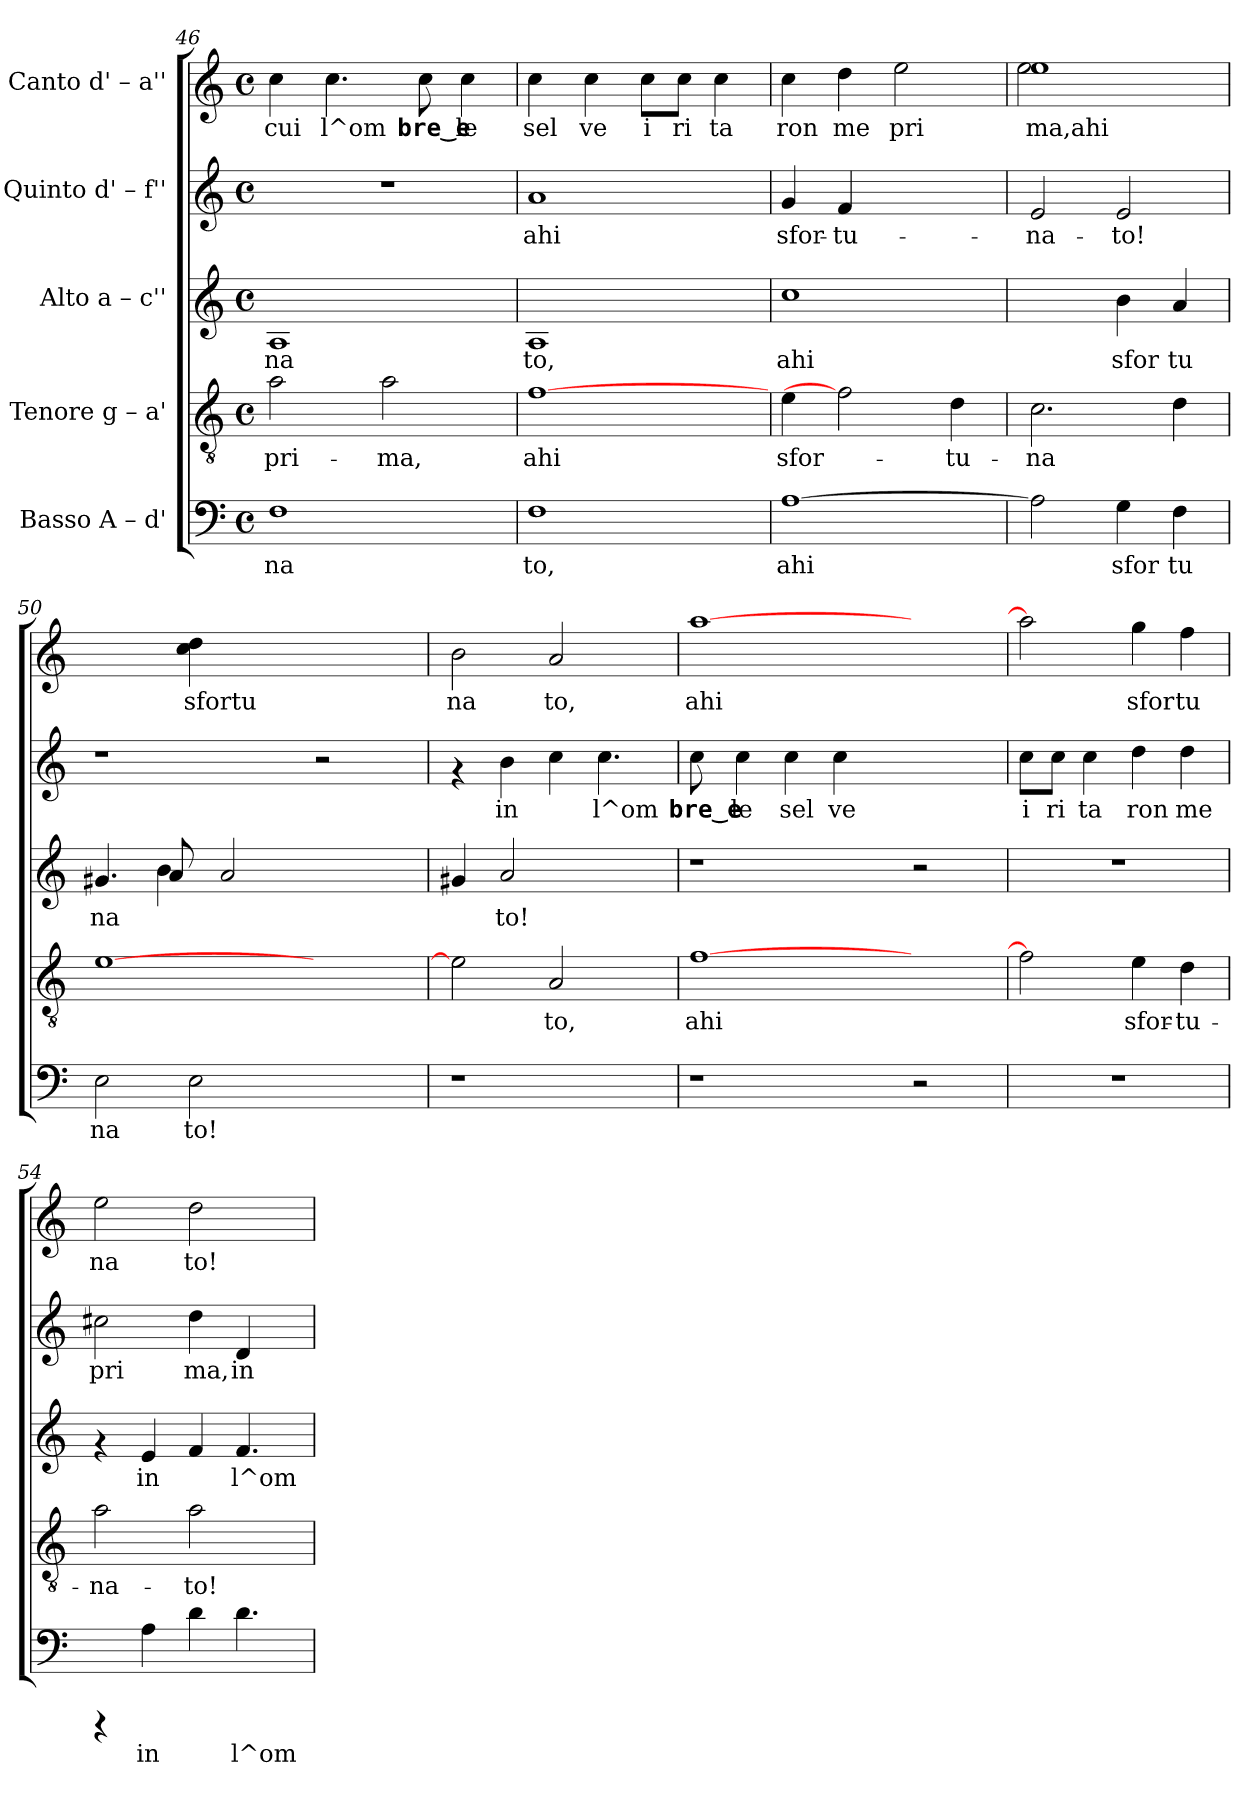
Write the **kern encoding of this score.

**kern	**text	**kern	**text	**kern	**text	**kern	**text	**kern	**text
*part5	*part5	*part4	*part4	*part3	*part3	*part2	*part2	*part1	*part1
*staff5	*staff5	*staff4	*staff4	*staff3	*staff3	*staff2	*staff2	*staff1	*staff1
*I"Basso  A – d'	*	*I"Tenore  g – a'	*	*I"Alto  a – c''	*	*I"Quinto  d' – f''	*	*I"Canto  d' – a''	*
*clefF4	*	*clefGv2	*	*clefG2	*	*clefG2	*	*clefG2	*
*k[]	*	*k[]	*	*k[]	*	*k[]	*	*k[]	*
*C:	*	*C:	*	*C:	*	*C:	*	*C:	*
*M4/4	*	*M4/4	*	*M4/4	*	*M4/4	*	*M4/4	*
*met(c)	*	*met(c)	*	*met(c)	*	*met(c)	*	*met(c)	*
=46	=46	=46	=46	=46	=46	=46	=46	=46	=46
!	!LO:LY:b:cj	!	!LO:LY:b:cj	!	!LO:LY:b:rj	!	!	!	!LO:LY:b:cj
1F	na	2a\	pri-	1A	na	1r	.	4cc\	cui
!	!	!	!	!	!	!	!	!	!LO:LY:b:cj
.	.	.	.	.	.	.	.	4.cc\	l^om
!	!	!	!LO:LY:b:cj	!	!	!	!	!	!
.	.	2a\	-ma,	.	.	.	.	.	.
!	!	!	!	!	!	!	!	!	!LO:LY:b:cj
.	.	.	.	.	.	.	.	8cc\	bre‿e
!	!	!	!	!	!	!	!	!	!LO:LY:b:cj
.	.	.	.	.	.	.	.	4cc\	le
=47	=47	=47	=47	=47	=47	=47	=47	=47	=47
!	!LO:LY:b:cj	!	!LO:LY:b:cj	!	!LO:LY:b:rj	!	!LO:LY:b:rj	!	!LO:LY:b:cj
1F	to,	[1f	ahi	1A	to,	1a	ahi	4cc\	sel
!	!	!	!	!	!	!	!	!	!LO:LY:b:cj
.	.	.	.	.	.	.	.	4cc\	ve
!	!	!	!	!	!	!	!	!	!LO:LY:b:cj
.	.	.	.	.	.	.	.	8cc\L	i
!	!	!	!	!	!	!	!	!	!LO:LY:b:cj
.	.	.	.	.	.	.	.	8cc\J	ri
!	!	!	!	!	!	!	!	!	!LO:LY:b:cj
.	.	.	.	.	.	.	.	4cc\	ta
=48	=48	=48	=48	=48	=48	=48	=48	=48	=48
!	!LO:LY:b:cj	!	!LO:LY:b:cj	!	!LO:LY:b:rj	!	!LO:LY:b:rj	!	!LO:LY:b:cj
[1A	ahi	4e\	sfor-	1cc	ahi	4g/	sfor-	4cc\	ron
!	!	!	!	!	!	!	!LO:LY:b:rj	!	!LO:LY:b:cj
.	.	2f]	.	.	.	4f/	-tu-	4dd\	me
!	!	!	!	!	!	!	!	!	!LO:LY:b:cj
.	.	.	.	.	.	2ryy	.	2ee\	pri
!	!	!	!LO:LY:b:cj	!	!	!	!	!	!
.	.	4d\	-tu-	.	.	.	.	.	.
=49	=49	=49	=49	=49	=49	=49	=49	=49	=49
!	!	!	!LO:LY:b:cj	!	!	!	!LO:LY:b:rj	!	!LO:LY:b:cj
*	*	*	*	*	*	*	*	*^	*
2A]	.	2.c\	-na-	2ryy	.	2e/	-na-	1ee	2ee\	ma,ahi
!	!LO:LY:b:cj	!	!	!	!LO:LY:b:rj	!	!LO:LY:b:rj	!	!	!
4G\	sfor	.	.	4b\	sfor	2e/	-to!	.	2ryy	.
!	!LO:LY:b:cj	!	!LO:LY:b:cj	!	!LO:LY:b:rj	!	!	!	!	!
4F\	tu	4d\	--	4a/	tu	.	.	.	.	.
*	*	*	*	*	*	*	*	*v	*v	*
!!LO:PB:g=z
=50	=50	=50	=50	=50	=50	=50	=50	=50	=50
!	!LO:LY:b:cj	!	!LO:LY:b:cj	!	!LO:LY:b:rj	!	!	!	!
*	*	*	*	*^	*	*	*	*	*
2E\	na	[1e	--	4.g#X/	4.ryy	na-	1r	.	2ryy	.
!	!	!	!	!	!	!LO:LY:b:rj	!	!	!	!
.	.	.	.	4b\	8a/	--	.	.	.	.
!	!LO:LY:b:cj	!	!	!	!	!	!	!	!	!LO:LY:b:cj
2E\	to!	.	.	.	4.ryy	.	.	.	4dd\ 4cc\	sfortu
!	!	!	!	!	!	!LO:LY:b:rj	!	!	!	!
.	.	.	.	2a/	.	--	.	.	.	.
.	.	.	.	.	.	.	.	.	2.ryy	.
.	.	.	.	.	2ryy	.	.	.	.	.
2ryy	.	2ryy	.	.	.	.	2r	.	.	.
.	.	.	.	4.ryy	.	.	.	.	.	.
.	.	.	.	.	8ryy	.	.	.	.	.
=51	=51	=51	=51	=51	=51	=51	=51	=51	=51	=51
!	!	!	!	!	!	!LO:LY:b:rj	!	!	!	!LO:LY:b:cj
*	*	*	*	*v	*v	*	*	*	*	*
1r	.	2e]	.	4g#X/	--	4rf	.	2b\	na
!	!	!	!	!	!LO:LY:b:rj	!	!LO:LY:b:rj	!	!
.	.	.	.	2a/	-to!	4b\	in	.	.
!	!	!	!LO:LY:b:cj	!	!	!	!	!	!LO:LY:b:cj
.	.	2A/	-to,	.	.	4cc\	.	2a/	to,
!	!	!	!	!	!	!	!LO:LY:b:rj	!	!
.	.	.	.	4.ryy	.	4.cc\	l^om	.	.
8ryy	.	8ryy	.	.	.	.	.	8ryy	.
=52	=52	=52	=52	=52	=52	=52	=52	=52	=52
!	!	!	!LO:LY:b:cj	!	!	!	!LO:LY:b:rj	!	!LO:LY:b:cj
1r	.	[1f	ahi	1r	.	8cc\	bre‿e	[1aa	ahi
!	!	!	!	!	!	!	!LO:LY:b:rj	!	!
.	.	.	.	.	.	4cc\	le	.	.
!	!	!	!	!	!	!	!LO:LY:b:rj	!	!
.	.	.	.	.	.	4cc\	sel	.	.
!	!	!	!	!	!	!	!LO:LY:b:rj	!	!
.	.	.	.	.	.	4cc\	ve	.	.
.	.	.	.	.	.	2ryy	.	.	.
2r	.	2ryy	.	2r	.	.	.	2ryy	.
.	.	.	.	.	.	8ryy	.	.	.
=53	=53	=53	=53	=53	=53	=53	=53	=53	=53
!	!	!	!	!	!	!	!LO:LY:b:rj	!	!
1r	.	2f]	.	1r	.	8cc\L	i	2aa]	.
!	!	!	!	!	!	!	!LO:LY:b:rj	!	!
.	.	.	.	.	.	8cc\J	ri	.	.
!	!	!	!	!	!	!	!LO:LY:b:rj	!	!
.	.	.	.	.	.	4cc\	ta	.	.
!	!	!	!LO:LY:b:cj	!	!	!	!LO:LY:b:rj	!	!LO:LY:b:cj
.	.	4e\	sfor-	.	.	4dd\	ron	4gg\	sfor
!	!	!	!LO:LY:b:cj	!	!	!	!LO:LY:b:rj	!	!LO:LY:b:cj
.	.	4d\	-tu-	.	.	4dd\	me	4ff\	tu
=54	=54	=54	=54	=54	=54	=54	=54	=54	=54
!	!	!	!LO:LY:b:cj	!	!	!	!LO:LY:b:rj	!	!LO:LY:b:cj
4rCCC	.	2a\	-na-	4rf	.	2cc#X\	pri	2ee\	na
!	!LO:LY:b:cj	!	!	!	!LO:LY:b:rj	!	!	!	!
4A\	in	.	.	4e/	in	.	.	.	.
!	!	!	!LO:LY:b:cj	!	!	!	!LO:LY:b:rj	!	!LO:LY:b:cj
4d\	.	2a\	-to!	4f/	.	4dd\	ma,	2dd\	to!
!	!LO:LY:b:cj	!	!	!	!LO:LY:b:rj	!	!LO:LY:b:rj	!	!
4.d\	l^om	.	.	4.f/	l^om-	4d/	in	.	.
.	.	8ryy	.	.	.	8ryy	.	8ryy	.
=	=	=	=	=	=	=	=	=	=
*-	*-	*-	*-	*-	*-	*-	*-	*-	*-
